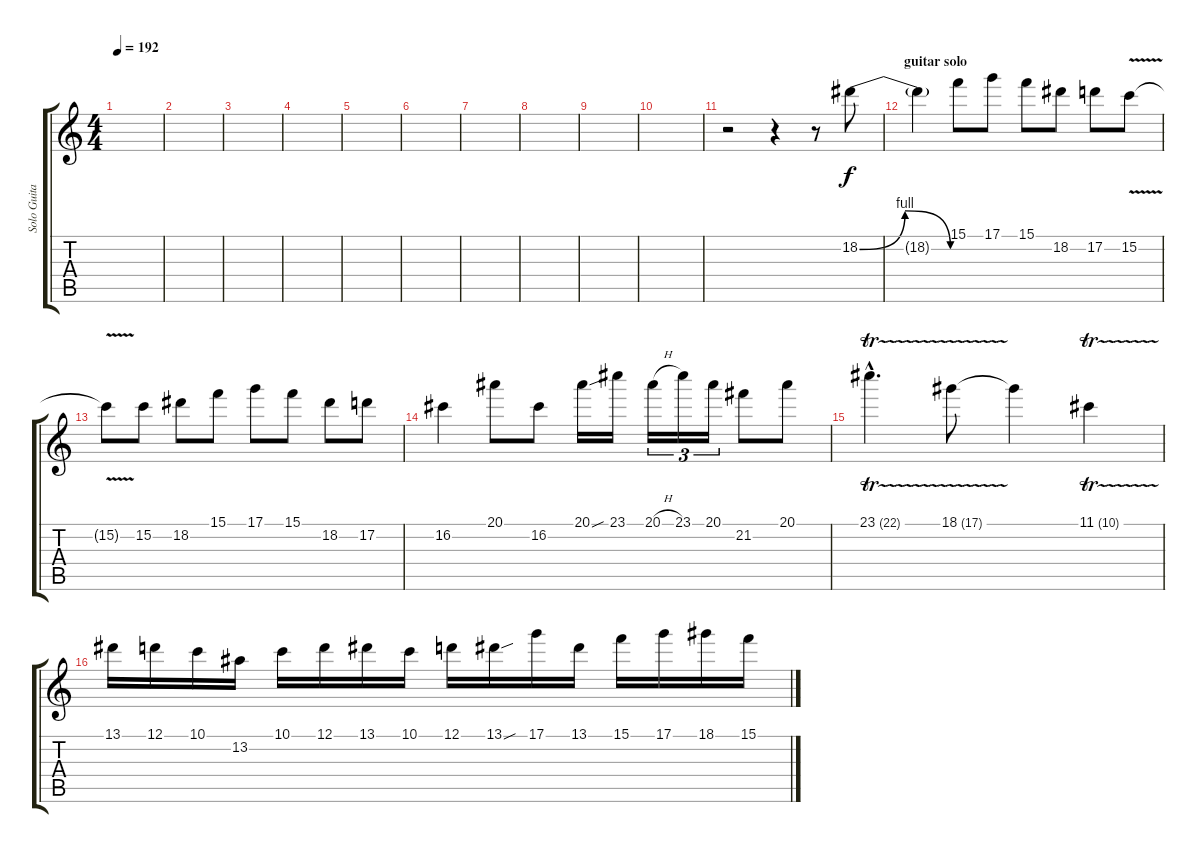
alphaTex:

\track ("Solo Guitar" "Solo Guita") {instrument distortionguitar}
\staff {score tabs}
\tuning (D4 A3 F3 C3 G2 D2) {hide}
\ts (4 4)
\tempo 192
\clef g2
\ks c
|
|
|
|
|
|
|
|
|
|
r.2 r.4 r.8 18.2{be (bendrelease 0 0 30 4 30 4 60 0)}.8 |
\section ("" "guitar solo")
18.2{t}.4 15.1.8 17.1.8 15.1.8 18.2.8 17.2.8 15.2{v}.8 |
15.2{t}.8 15.2.8 18.2.8 15.1.8 17.1.8 15.1.8 18.2.8 17.2.8 |
16.2.4 20.1.8 16.2.8 20.1{sou}.16 23.1.16 20.1{h}.16{tu (3 2)} 23.1.16{tu (3 2)} 20.1.16{tu (3 2)} 21.2.8 20.1.8 |
23.1{tr (22 16) hac}.4{d} 18.1{tr (17 16)}.8 18.1{t}.4 11.1{tr (10 16)}.4 |
13.1.16 12.1.16 10.1.16 13.2.16 10.1.16 12.1.16 13.1.16 10.1.16 12.1.16 13.1{sou}.16 17.1.16 13.1.16 15.1.16 17.1.16 18.1.16 15.1.16
